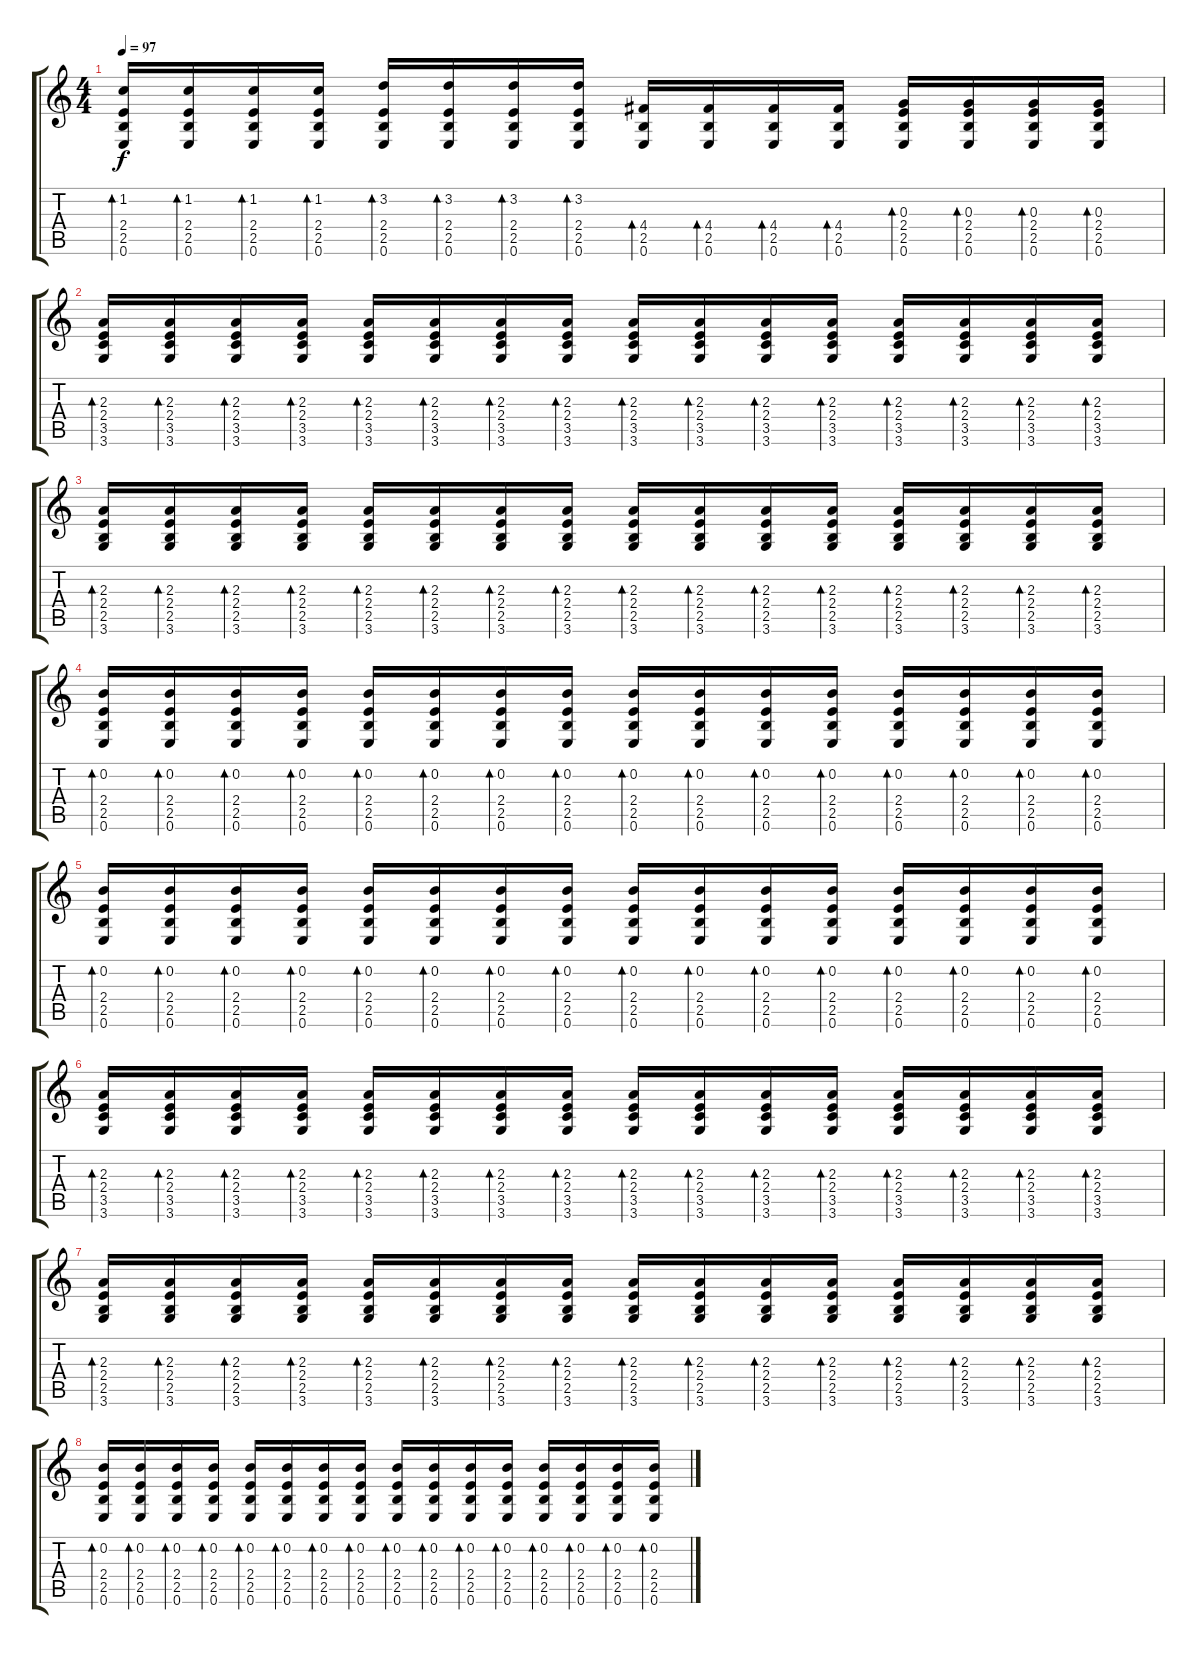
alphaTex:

\track "" {instrument electricguitarclean}
\staff {score tabs}
\tuning (E4 B3 G3 D3 A2 E2) {hide}
\ts (4 4)
\tempo 97
\clef g2
\ks c
(1.2 2.4 2.5 0.6).16{bd 30 dy f} (1.2 2.4 2.5 0.6).16{bd 30} (1.2 2.4 2.5 0.6).16{bd 30} (1.2 2.4 2.5 0.6).16{bd 30} (3.2 2.4 2.5 0.6).16{bd 30} (3.2 2.4 2.5 0.6).16{bd 30} (3.2 2.4 2.5 0.6).16{bd 30} (3.2 2.4 2.5 0.6).16{bd 30} (4.4 2.5 0.6).16{bd 30} (4.4 2.5 0.6).16{bd 30} (4.4 2.5 0.6).16{bd 30} (4.4 2.5 0.6).16{bd 30} (0.3 2.4 2.5 0.6).16{bd 30} (0.3 2.4 2.5 0.6).16{bd 30} (0.3 2.4 2.5 0.6).16{bd 30} (0.3 2.4 2.5 0.6).16{bd 30} |
\section ("" "")
(2.3 2.4 3.5 3.6).16{bd 30} (2.3 2.4 3.5 3.6).16{bd 30} (2.3 2.4 3.5 3.6).16{bd 30} (2.3 2.4 3.5 3.6).16{bd 30} (2.3 2.4 3.5 3.6).16{bd 30} (2.3 2.4 3.5 3.6).16{bd 30} (2.3 2.4 3.5 3.6).16{bd 30} (2.3 2.4 3.5 3.6).16{bd 30} (2.3 2.4 3.5 3.6).16{bd 30} (2.3 2.4 3.5 3.6).16{bd 30} (2.3 2.4 3.5 3.6).16{bd 30} (2.3 2.4 3.5 3.6).16{bd 30} (2.3 2.4 3.5 3.6).16{bd 30} (2.3 2.4 3.5 3.6).16{bd 30} (2.3 2.4 3.5 3.6).16{bd 30} (2.3 2.4 3.5 3.6).16{bd 30} |
(2.3 2.4 2.5 3.6).16{bd 30} (2.3 2.4 2.5 3.6).16{bd 30} (2.3 2.4 2.5 3.6).16{bd 30} (2.3 2.4 2.5 3.6).16{bd 30} (2.3 2.4 2.5 3.6).16{bd 30} (2.3 2.4 2.5 3.6).16{bd 30} (2.3 2.4 2.5 3.6).16{bd 30} (2.3 2.4 2.5 3.6).16{bd 30} (2.3 2.4 2.5 3.6).16{bd 30} (2.3 2.4 2.5 3.6).16{bd 30} (2.3 2.4 2.5 3.6).16{bd 30} (2.3 2.4 2.5 3.6).16{bd 30} (2.3 2.4 2.5 3.6).16{bd 30} (2.3 2.4 2.5 3.6).16{bd 30} (2.3 2.4 2.5 3.6).16{bd 30} (2.3 2.4 2.5 3.6).16{bd 30} |
(0.2 2.4 2.5 0.6).16{bd 30} (0.2 2.4 2.5 0.6).16{bd 30} (0.2 2.4 2.5 0.6).16{bd 30} (0.2 2.4 2.5 0.6).16{bd 30} (0.2 2.4 2.5 0.6).16{bd 30} (0.2 2.4 2.5 0.6).16{bd 30} (0.2 2.4 2.5 0.6).16{bd 30} (0.2 2.4 2.5 0.6).16{bd 30} (0.2 2.4 2.5 0.6).16{bd 30} (0.2 2.4 2.5 0.6).16{bd 30} (0.2 2.4 2.5 0.6).16{bd 30} (0.2 2.4 2.5 0.6).16{bd 30} (0.2 2.4 2.5 0.6).16{bd 30} (0.2 2.4 2.5 0.6).16{bd 30} (0.2 2.4 2.5 0.6).16{bd 30} (0.2 2.4 2.5 0.6).16{bd 30} |
(0.2 2.4 2.5 0.6).16{bd 30} (0.2 2.4 2.5 0.6).16{bd 30} (0.2 2.4 2.5 0.6).16{bd 30} (0.2 2.4 2.5 0.6).16{bd 30} (0.2 2.4 2.5 0.6).16{bd 30} (0.2 2.4 2.5 0.6).16{bd 30} (0.2 2.4 2.5 0.6).16{bd 30} (0.2 2.4 2.5 0.6).16{bd 30} (0.2 2.4 2.5 0.6).16{bd 30} (0.2 2.4 2.5 0.6).16{bd 30} (0.2 2.4 2.5 0.6).16{bd 30} (0.2 2.4 2.5 0.6).16{bd 30} (0.2 2.4 2.5 0.6).16{bd 30} (0.2 2.4 2.5 0.6).16{bd 30} (0.2 2.4 2.5 0.6).16{bd 30} (0.2 2.4 2.5 0.6).16{bd 30} |
\section ("" "")
(2.3 2.4 3.5 3.6).16{bd 30} (2.3 2.4 3.5 3.6).16{bd 30} (2.3 2.4 3.5 3.6).16{bd 30} (2.3 2.4 3.5 3.6).16{bd 30} (2.3 2.4 3.5 3.6).16{bd 30} (2.3 2.4 3.5 3.6).16{bd 30} (2.3 2.4 3.5 3.6).16{bd 30} (2.3 2.4 3.5 3.6).16{bd 30} (2.3 2.4 3.5 3.6).16{bd 30} (2.3 2.4 3.5 3.6).16{bd 30} (2.3 2.4 3.5 3.6).16{bd 30} (2.3 2.4 3.5 3.6).16{bd 30} (2.3 2.4 3.5 3.6).16{bd 30} (2.3 2.4 3.5 3.6).16{bd 30} (2.3 2.4 3.5 3.6).16{bd 30} (2.3 2.4 3.5 3.6).16{bd 30} |
(2.3 2.4 2.5 3.6).16{bd 30} (2.3 2.4 2.5 3.6).16{bd 30} (2.3 2.4 2.5 3.6).16{bd 30} (2.3 2.4 2.5 3.6).16{bd 30} (2.3 2.4 2.5 3.6).16{bd 30} (2.3 2.4 2.5 3.6).16{bd 30} (2.3 2.4 2.5 3.6).16{bd 30} (2.3 2.4 2.5 3.6).16{bd 30} (2.3 2.4 2.5 3.6).16{bd 30} (2.3 2.4 2.5 3.6).16{bd 30} (2.3 2.4 2.5 3.6).16{bd 30} (2.3 2.4 2.5 3.6).16{bd 30} (2.3 2.4 2.5 3.6).16{bd 30} (2.3 2.4 2.5 3.6).16{bd 30} (2.3 2.4 2.5 3.6).16{bd 30} (2.3 2.4 2.5 3.6).16{bd 30} |
\section ("" "")
(0.2 2.4 2.5 0.6).16{bd 30} (0.2 2.4 2.5 0.6).16{bd 30} (0.2 2.4 2.5 0.6).16{bd 30} (0.2 2.4 2.5 0.6).16{bd 30} (0.2 2.4 2.5 0.6).16{bd 30} (0.2 2.4 2.5 0.6).16{bd 30} (0.2 2.4 2.5 0.6).16{bd 30} (0.2 2.4 2.5 0.6).16{bd 30} (0.2 2.4 2.5 0.6).16{bd 30} (0.2 2.4 2.5 0.6).16{bd 30} (0.2 2.4 2.5 0.6).16{bd 30} (0.2 2.4 2.5 0.6).16{bd 30} (0.2 2.4 2.5 0.6).16{bd 30} (0.2 2.4 2.5 0.6).16{bd 30} (0.2 2.4 2.5 0.6).16{bd 30} (0.2 2.4 2.5 0.6).16{bd 30}
